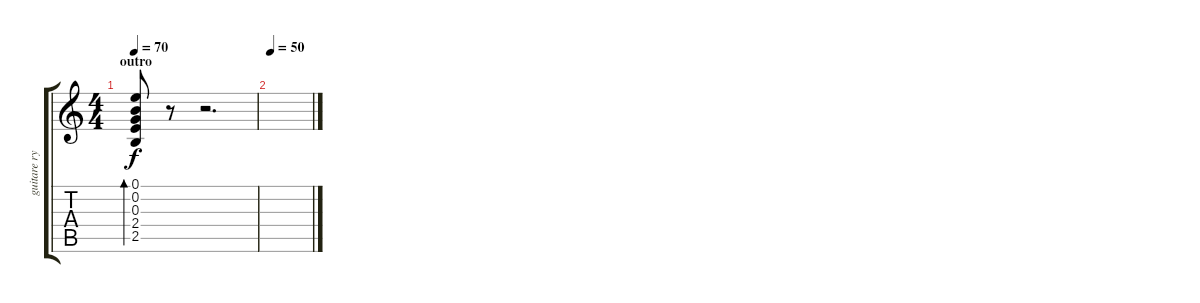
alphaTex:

\track ("guitare rythmique" "guitare ry") {instrument acousticguitarsteel}
\staff {score tabs}
\tuning (E4 B3 G3 D3 A2 E2) {hide}
\ts (4 4)
\section ("" "outro")
\tempo 70
\clef g2
\ks c
(0.1 0.2 0.3 2.4 2.5).8{bd 60 dy f} r.8 r.2{d} |
\tempo 50
